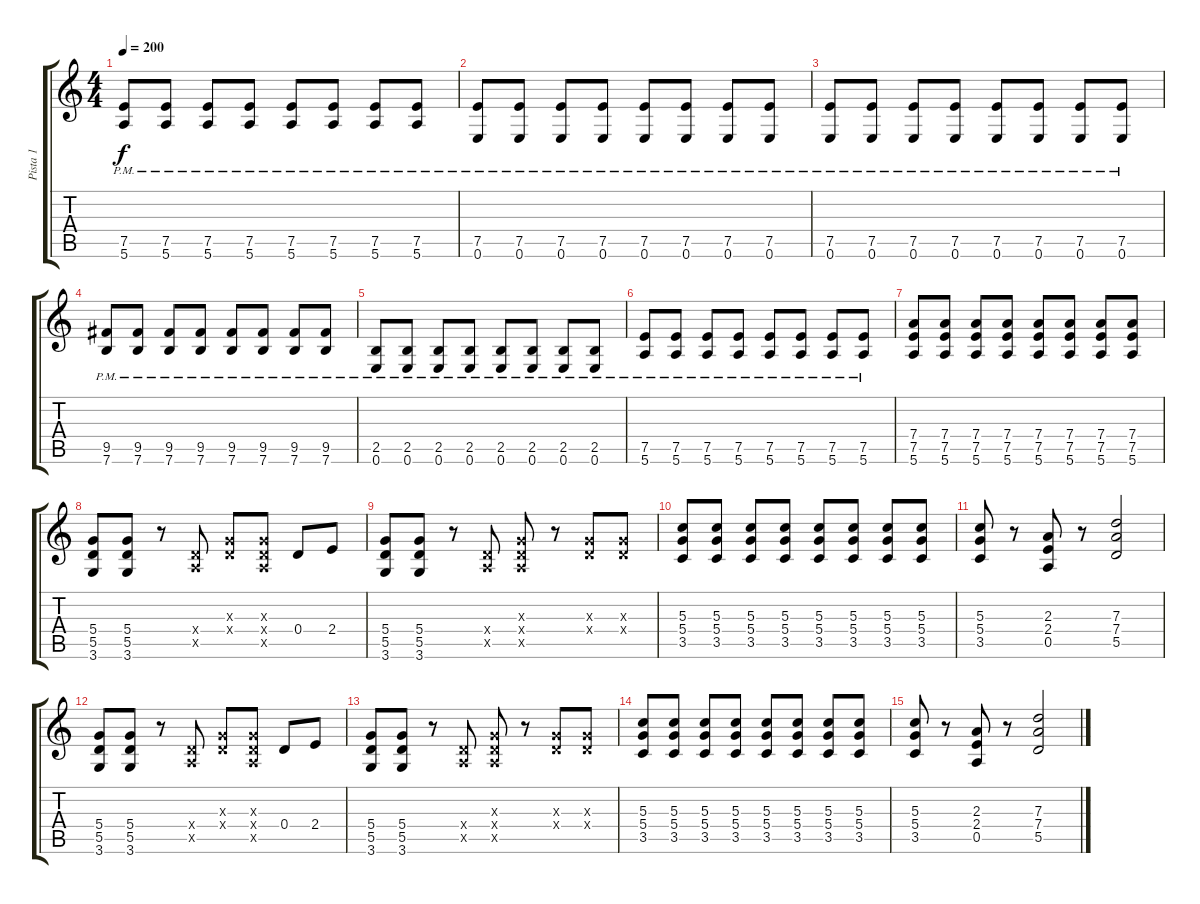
\track ("Pista 1" "Pista 1") {instrument overdrivenguitar}
\staff {score tabs}
\tuning (E4 B3 G3 D3 A2 E2) {hide}
\ts (4 4)
\tempo 200
\clef g2
\ks c
(7.5{pm} 5.6{pm}).8{dy f} (7.5{pm} 5.6{pm}).8 (7.5{pm} 5.6{pm}).8 (7.5{pm} 5.6{pm}).8 (7.5{pm} 5.6{pm}).8 (7.5{pm} 5.6{pm}).8 (7.5{pm} 5.6{pm}).8 (7.5{pm} 5.6{pm}).8 |
(7.5{pm} 0.6{pm}).8 (7.5{pm} 0.6{pm}).8 (7.5{pm} 0.6{pm}).8 (7.5{pm} 0.6{pm}).8 (7.5{pm} 0.6{pm}).8 (7.5{pm} 0.6{pm}).8 (7.5{pm} 0.6{pm}).8 (7.5{pm} 0.6{pm}).8 |
(7.5{pm} 0.6{pm}).8 (7.5{pm} 0.6{pm}).8 (7.5{pm} 0.6{pm}).8 (7.5{pm} 0.6{pm}).8 (7.5{pm} 0.6{pm}).8 (7.5{pm} 0.6{pm}).8 (7.5{pm} 0.6{pm}).8 (7.5{pm} 0.6{pm}).8 |
(9.5{pm} 7.6{pm}).8 (9.5{pm} 7.6{pm}).8 (9.5{pm} 7.6{pm}).8 (9.5{pm} 7.6{pm}).8 (9.5{pm} 7.6{pm}).8 (9.5{pm} 7.6{pm}).8 (9.5{pm} 7.6{pm}).8 (9.5{pm} 7.6{pm}).8 |
(2.5{pm} 0.6{pm}).8 (2.5{pm} 0.6{pm}).8 (2.5{pm} 0.6{pm}).8 (2.5{pm} 0.6{pm}).8 (2.5{pm} 0.6{pm}).8 (2.5{pm} 0.6{pm}).8 (2.5{pm} 0.6{pm}).8 (2.5{pm} 0.6{pm}).8 |
(7.5{pm} 5.6{pm}).8 (7.5{pm} 5.6{pm}).8 (7.5{pm} 5.6{pm}).8 (7.5{pm} 5.6{pm}).8 (7.5{pm} 5.6{pm}).8 (7.5{pm} 5.6{pm}).8 (7.5{pm} 5.6{pm}).8 (7.5{pm} 5.6{pm}).8 |
(7.4 7.5 5.6).8 (7.4 7.5 5.6).8 (7.4 7.5 5.6).8 (7.4 7.5 5.6).8 (7.4 7.5 5.6).8 (7.4 7.5 5.6).8 (7.4 7.5 5.6).8 (7.4 7.5 5.6).8 |
(5.4 5.5 3.6).8 (5.4 5.5 3.6).8 r.8 (0.4{x} 0.5{x}).8 (0.3{x} 0.4{x}).8 (0.3{x} 0.4{x} 0.5{x}).8 0.4.8 2.4.8 |
(5.4 5.5 3.6).8 (5.4 5.5 3.6).8 r.8 (0.4{x} 0.5{x}).8 (0.3{x} 0.4{x} 0.5{x}).8 r.8 (0.3{x} 0.4{x}).8 (0.3{x} 0.4{x}).8 |
(5.3 5.4 3.5).8 (5.3 5.4 3.5).8 (5.3 5.4 3.5).8 (5.3 5.4 3.5).8 (5.3 5.4 3.5).8 (5.3 5.4 3.5).8 (5.3 5.4 3.5).8 (5.3 5.4 3.5).8 |
(5.3 5.4 3.5).8 r.8 (2.3 2.4 0.5).8 r.8 (7.3 7.4 5.5).2 |
(5.4 5.5 3.6).8 (5.4 5.5 3.6).8 r.8 (0.4{x} 0.5{x}).8 (0.3{x} 0.4{x}).8 (0.3{x} 0.4{x} 0.5{x}).8 0.4.8 2.4.8 |
(5.4 5.5 3.6).8 (5.4 5.5 3.6).8 r.8 (0.4{x} 0.5{x}).8 (0.3{x} 0.4{x} 0.5{x}).8 r.8 (0.3{x} 0.4{x}).8 (0.3{x} 0.4{x}).8 |
(5.3 5.4 3.5).8 (5.3 5.4 3.5).8 (5.3 5.4 3.5).8 (5.3 5.4 3.5).8 (5.3 5.4 3.5).8 (5.3 5.4 3.5).8 (5.3 5.4 3.5).8 (5.3 5.4 3.5).8 |
(5.3 5.4 3.5).8 r.8 (2.3 2.4 0.5).8 r.8 (7.3 7.4 5.5).2
